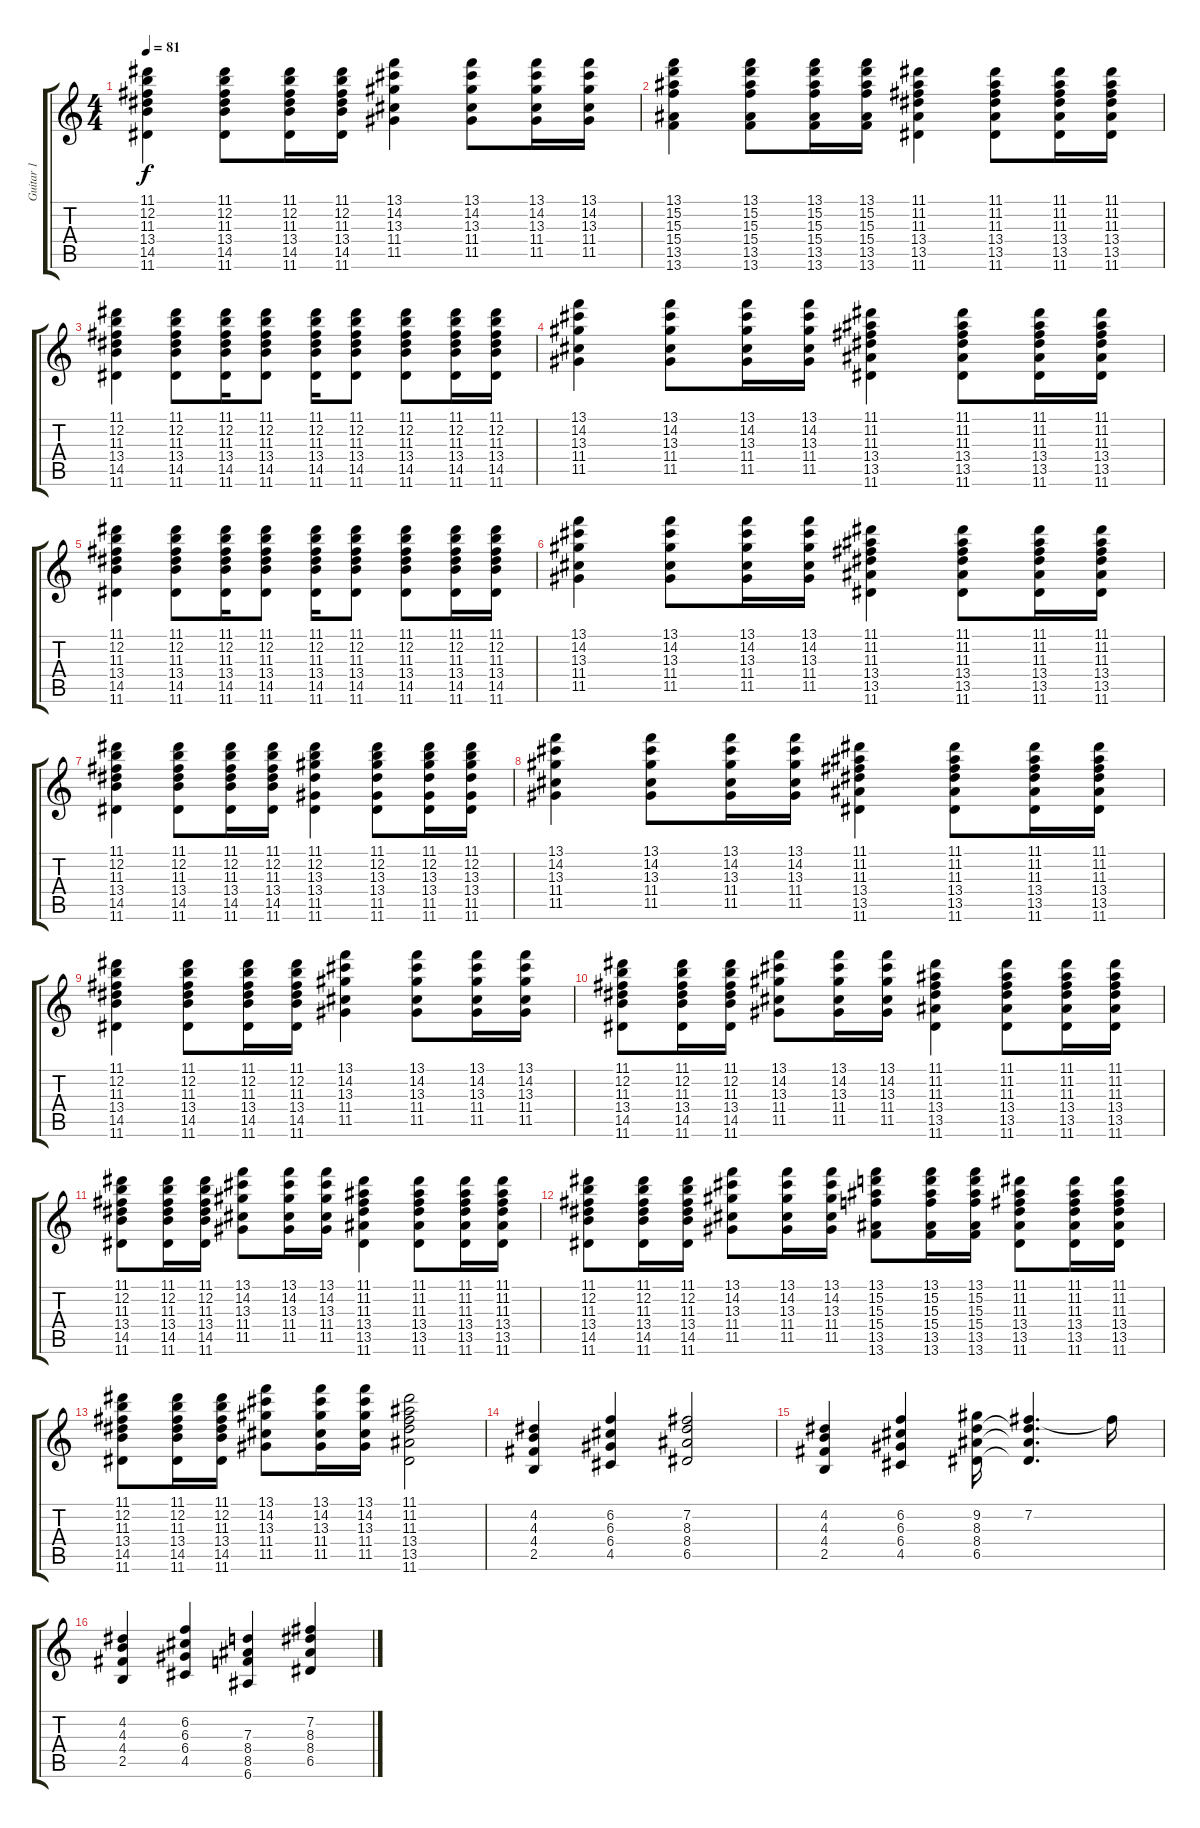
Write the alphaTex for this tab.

\track ("Guitar 1" "Guitar 1") {instrument acousticguitarsteel}
\staff {score tabs}
\tuning (E4 B3 G3 D3 A2 E2) {hide}
\ts (4 4)
\tempo 81
\clef g2
\ks c
(11.1 12.2 11.3 13.4 14.5 11.6).4{dy f} (11.1 12.2 11.3 13.4 14.5 11.6).8 (11.1 12.2 11.3 13.4 14.5 11.6).16 (11.1 12.2 11.3 13.4 14.5 11.6).16 (13.1 14.2 13.3 11.4 11.5).4 (13.1 14.2 13.3 11.4 11.5).8 (13.1 14.2 13.3 11.4 11.5).16 (13.1 14.2 13.3 11.4 11.5).16 |
(13.1 15.2 15.3 15.4 13.5 13.6).4 (13.1 15.2 15.3 15.4 13.5 13.6).8 (13.1 15.2 15.3 15.4 13.5 13.6).16 (13.1 15.2 15.3 15.4 13.5 13.6).16 (11.1 11.2 11.3 13.4 13.5 11.6).4 (11.1 11.2 11.3 13.4 13.5 11.6).8 (11.1 11.2 11.3 13.4 13.5 11.6).16 (11.1 11.2 11.3 13.4 13.5 11.6).16 |
(11.1 12.2 11.3 13.4 14.5 11.6).4 (11.1 12.2 11.3 13.4 14.5 11.6).8 (11.1 12.2 11.3 13.4 14.5 11.6).16 (11.1 12.2 11.3 13.4 14.5 11.6).8 (11.1 12.2 11.3 13.4 14.5 11.6).16 (11.1 12.2 11.3 13.4 14.5 11.6).8 (11.1 12.2 11.3 13.4 14.5 11.6).8 (11.1 12.2 11.3 13.4 14.5 11.6).16 (11.1 12.2 11.3 13.4 14.5 11.6).16 |
(13.1 14.2 13.3 11.4 11.5).4 (13.1 14.2 13.3 11.4 11.5).8 (13.1 14.2 13.3 11.4 11.5).16 (13.1 14.2 13.3 11.4 11.5).16 (11.1 11.2 11.3 13.4 13.5 11.6).4 (11.1 11.2 11.3 13.4 13.5 11.6).8 (11.1 11.2 11.3 13.4 13.5 11.6).16 (11.1 11.2 11.3 13.4 13.5 11.6).16 |
(11.1 12.2 11.3 13.4 14.5 11.6).4 (11.1 12.2 11.3 13.4 14.5 11.6).8 (11.1 12.2 11.3 13.4 14.5 11.6).16 (11.1 12.2 11.3 13.4 14.5 11.6).8 (11.1 12.2 11.3 13.4 14.5 11.6).16 (11.1 12.2 11.3 13.4 14.5 11.6).8 (11.1 12.2 11.3 13.4 14.5 11.6).8 (11.1 12.2 11.3 13.4 14.5 11.6).16 (11.1 12.2 11.3 13.4 14.5 11.6).16 |
(13.1 14.2 13.3 11.4 11.5).4 (13.1 14.2 13.3 11.4 11.5).8 (13.1 14.2 13.3 11.4 11.5).16 (13.1 14.2 13.3 11.4 11.5).16 (11.1 11.2 11.3 13.4 13.5 11.6).4 (11.1 11.2 11.3 13.4 13.5 11.6).8 (11.1 11.2 11.3 13.4 13.5 11.6).16 (11.1 11.2 11.3 13.4 13.5 11.6).16 |
(11.1 12.2 11.3 13.4 14.5 11.6).4 (11.1 12.2 11.3 13.4 14.5 11.6).8 (11.1 12.2 11.3 13.4 14.5 11.6).16 (11.1 12.2 11.3 13.4 14.5 11.6).16 (11.1 12.2 13.3 13.4 11.5 11.6).4 (11.1 12.2 13.3 13.4 11.5 11.6).8 (11.1 12.2 13.3 13.4 11.5 11.6).16 (11.1 12.2 13.3 13.4 11.5 11.6).16 |
(13.1 14.2 13.3 11.4 11.5).4 (13.1 14.2 13.3 11.4 11.5).8 (13.1 14.2 13.3 11.4 11.5).16 (13.1 14.2 13.3 11.4 11.5).16 (11.1 11.2 11.3 13.4 13.5 11.6).4 (11.1 11.2 11.3 13.4 13.5 11.6).8 (11.1 11.2 11.3 13.4 13.5 11.6).16 (11.1 11.2 11.3 13.4 13.5 11.6).16 |
(11.1 12.2 11.3 13.4 14.5 11.6).4 (11.1 12.2 11.3 13.4 14.5 11.6).8 (11.1 12.2 11.3 13.4 14.5 11.6).16 (11.1 12.2 11.3 13.4 14.5 11.6).16 (13.1 14.2 13.3 11.4 11.5).4 (13.1 14.2 13.3 11.4 11.5).8 (13.1 14.2 13.3 11.4 11.5).16 (13.1 14.2 13.3 11.4 11.5).16 |
(11.1 12.2 11.3 13.4 14.5 11.6).8 (11.1 12.2 11.3 13.4 14.5 11.6).16 (11.1 12.2 11.3 13.4 14.5 11.6).16 (13.1 14.2 13.3 11.4 11.5).8 (13.1 14.2 13.3 11.4 11.5).16 (13.1 14.2 13.3 11.4 11.5).16 (11.1 11.2 11.3 13.4 13.5 11.6).4 (11.1 11.2 11.3 13.4 13.5 11.6).8 (11.1 11.2 11.3 13.4 13.5 11.6).16 (11.1 11.2 11.3 13.4 13.5 11.6).16 |
(11.1 12.2 11.3 13.4 14.5 11.6).8 (11.1 12.2 11.3 13.4 14.5 11.6).16 (11.1 12.2 11.3 13.4 14.5 11.6).16 (13.1 14.2 13.3 11.4 11.5).8 (13.1 14.2 13.3 11.4 11.5).16 (13.1 14.2 13.3 11.4 11.5).16 (11.1 11.2 11.3 13.4 13.5 11.6).4 (11.1 11.2 11.3 13.4 13.5 11.6).8 (11.1 11.2 11.3 13.4 13.5 11.6).16 (11.1 11.2 11.3 13.4 13.5 11.6).16 |
(11.1 12.2 11.3 13.4 14.5 11.6).8 (11.1 12.2 11.3 13.4 14.5 11.6).16 (11.1 12.2 11.3 13.4 14.5 11.6).16 (13.1 14.2 13.3 11.4 11.5).8 (13.1 14.2 13.3 11.4 11.5).16 (13.1 14.2 13.3 11.4 11.5).16 (13.1 15.2 15.3 15.4 13.5 13.6).8 (13.1 15.2 15.3 15.4 13.5 13.6).16 (13.1 15.2 15.3 15.4 13.5 13.6).16 (11.1 11.2 11.3 13.4 13.5 11.6).8 (11.1 11.2 11.3 13.4 13.5 11.6).16 (11.1 11.2 11.3 13.4 13.5 11.6).16 |
(11.1 12.2 11.3 13.4 14.5 11.6).8 (11.1 12.2 11.3 13.4 14.5 11.6).16 (11.1 12.2 11.3 13.4 14.5 11.6).16 (13.1 14.2 13.3 11.4 11.5).8 (13.1 14.2 13.3 11.4 11.5).16 (13.1 14.2 13.3 11.4 11.5).16 (11.1 11.2 11.3 13.4 13.5 11.6).2 |
(4.2 4.3 4.4 2.5).4 (6.2 6.3 6.4 4.5).4 (7.2 8.3 8.4 6.5).2 |
(4.2 4.3 4.4 2.5).4 (6.2 6.3 6.4 4.5).4 (9.2 8.3 8.4 6.5).16 (7.2 8.3{t} 8.4{t} 6.5{t}).4{d} 7.2{t}.16 |
(4.2 4.3 4.4 2.5).4 (6.2 6.3 6.4 4.5).4 (7.3 8.4 8.5 6.6).4 (7.2 8.3 8.4 6.5).4
